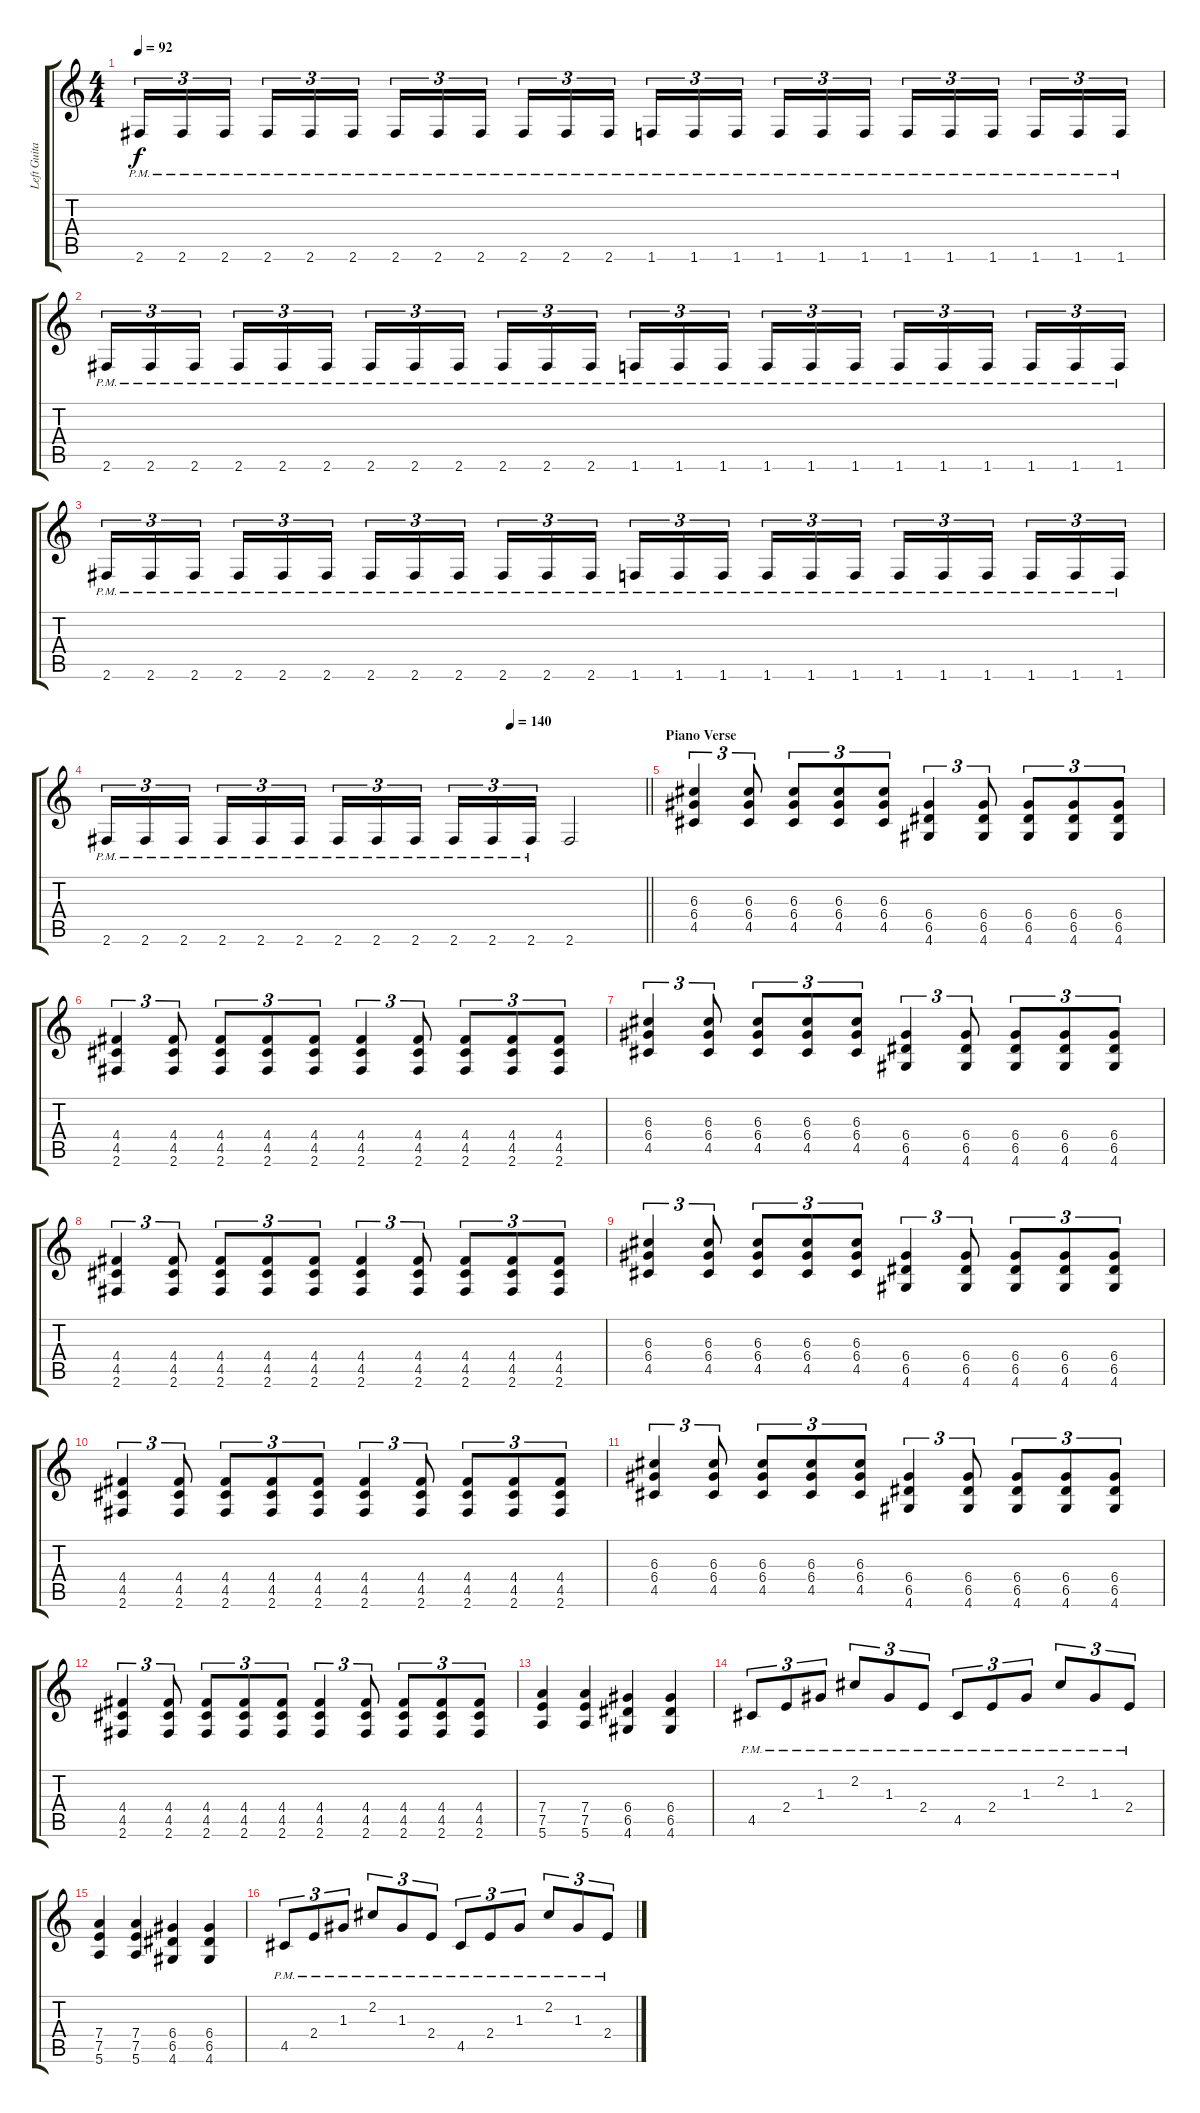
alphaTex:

\track ("Left Guitar" "Left Guita") {instrument distortionguitar}
\staff {score tabs}
\tuning (E4 B3 G3 D3 A2 E2) {hide}
\ts (4 4)
\tempo 92
\clef g2
\ks c
2.6{pm}.16{tu (3 2) dy f} 2.6{pm}.16{tu (3 2)} 2.6{pm}.16{tu (3 2) beam splitsecondary} 2.6{pm}.16{tu (3 2)} 2.6{pm}.16{tu (3 2)} 2.6{pm}.16{tu (3 2)} 2.6{pm}.16{tu (3 2)} 2.6{pm}.16{tu (3 2)} 2.6{pm}.16{tu (3 2) beam splitsecondary} 2.6{pm}.16{tu (3 2)} 2.6{pm}.16{tu (3 2)} 2.6{pm}.16{tu (3 2)} 1.6{pm}.16{tu (3 2)} 1.6{pm}.16{tu (3 2)} 1.6{pm}.16{tu (3 2) beam splitsecondary} 1.6{pm}.16{tu (3 2)} 1.6{pm}.16{tu (3 2)} 1.6{pm}.16{tu (3 2)} 1.6{pm}.16{tu (3 2)} 1.6{pm}.16{tu (3 2)} 1.6{pm}.16{tu (3 2) beam splitsecondary} 1.6{pm}.16{tu (3 2)} 1.6{pm}.16{tu (3 2)} 1.6{pm}.16{tu (3 2)} |
2.6{pm}.16{tu (3 2)} 2.6{pm}.16{tu (3 2)} 2.6{pm}.16{tu (3 2) beam splitsecondary} 2.6{pm}.16{tu (3 2)} 2.6{pm}.16{tu (3 2)} 2.6{pm}.16{tu (3 2)} 2.6{pm}.16{tu (3 2)} 2.6{pm}.16{tu (3 2)} 2.6{pm}.16{tu (3 2) beam splitsecondary} 2.6{pm}.16{tu (3 2)} 2.6{pm}.16{tu (3 2)} 2.6{pm}.16{tu (3 2)} 1.6{pm}.16{tu (3 2)} 1.6{pm}.16{tu (3 2)} 1.6{pm}.16{tu (3 2) beam splitsecondary} 1.6{pm}.16{tu (3 2)} 1.6{pm}.16{tu (3 2)} 1.6{pm}.16{tu (3 2)} 1.6{pm}.16{tu (3 2)} 1.6{pm}.16{tu (3 2)} 1.6{pm}.16{tu (3 2) beam splitsecondary} 1.6{pm}.16{tu (3 2)} 1.6{pm}.16{tu (3 2)} 1.6{pm}.16{tu (3 2)} |
2.6{pm}.16{tu (3 2)} 2.6{pm}.16{tu (3 2)} 2.6{pm}.16{tu (3 2) beam splitsecondary} 2.6{pm}.16{tu (3 2)} 2.6{pm}.16{tu (3 2)} 2.6{pm}.16{tu (3 2)} 2.6{pm}.16{tu (3 2)} 2.6{pm}.16{tu (3 2)} 2.6{pm}.16{tu (3 2) beam splitsecondary} 2.6{pm}.16{tu (3 2)} 2.6{pm}.16{tu (3 2)} 2.6{pm}.16{tu (3 2)} 1.6{pm}.16{tu (3 2)} 1.6{pm}.16{tu (3 2)} 1.6{pm}.16{tu (3 2) beam splitsecondary} 1.6{pm}.16{tu (3 2)} 1.6{pm}.16{tu (3 2)} 1.6{pm}.16{tu (3 2)} 1.6{pm}.16{tu (3 2)} 1.6{pm}.16{tu (3 2)} 1.6{pm}.16{tu (3 2) beam splitsecondary} 1.6{pm}.16{tu (3 2)} 1.6{pm}.16{tu (3 2)} 1.6{pm}.16{tu (3 2)} |
\tempo (140 0.75)
\barLineRight lightlight
2.6{pm}.16{tu (3 2)} 2.6{pm}.16{tu (3 2)} 2.6{pm}.16{tu (3 2) beam splitsecondary} 2.6{pm}.16{tu (3 2)} 2.6{pm}.16{tu (3 2)} 2.6{pm}.16{tu (3 2)} 2.6{pm}.16{tu (3 2)} 2.6{pm}.16{tu (3 2)} 2.6{pm}.16{tu (3 2) beam splitsecondary} 2.6{pm}.16{tu (3 2)} 2.6{pm}.16{tu (3 2)} 2.6{pm}.16{tu (3 2)} 2.6.2 |
\section ("" "Piano Verse")
(6.3 6.4 4.5).4{tu (3 2)} (6.3 6.4 4.5).8{tu (3 2)} (6.3 6.4 4.5).8{tu (3 2)} (6.3 6.4 4.5).8{tu (3 2)} (6.3 6.4 4.5).8{tu (3 2)} (6.4 6.5 4.6).4{tu (3 2)} (6.4 6.5 4.6).8{tu (3 2)} (6.4 6.5 4.6).8{tu (3 2)} (6.4 6.5 4.6).8{tu (3 2)} (6.4 6.5 4.6).8{tu (3 2)} |
(4.4 4.5 2.6).4{tu (3 2)} (4.4 4.5 2.6).8{tu (3 2)} (4.4 4.5 2.6).8{tu (3 2)} (4.4 4.5 2.6).8{tu (3 2)} (4.4 4.5 2.6).8{tu (3 2)} (4.4 4.5 2.6).4{tu (3 2)} (4.4 4.5 2.6).8{tu (3 2)} (4.4 4.5 2.6).8{tu (3 2)} (4.4 4.5 2.6).8{tu (3 2)} (4.4 4.5 2.6).8{tu (3 2)} |
(6.3 6.4 4.5).4{tu (3 2)} (6.3 6.4 4.5).8{tu (3 2)} (6.3 6.4 4.5).8{tu (3 2)} (6.3 6.4 4.5).8{tu (3 2)} (6.3 6.4 4.5).8{tu (3 2)} (6.4 6.5 4.6).4{tu (3 2)} (6.4 6.5 4.6).8{tu (3 2)} (6.4 6.5 4.6).8{tu (3 2)} (6.4 6.5 4.6).8{tu (3 2)} (6.4 6.5 4.6).8{tu (3 2)} |
(4.4 4.5 2.6).4{tu (3 2)} (4.4 4.5 2.6).8{tu (3 2)} (4.4 4.5 2.6).8{tu (3 2)} (4.4 4.5 2.6).8{tu (3 2)} (4.4 4.5 2.6).8{tu (3 2)} (4.4 4.5 2.6).4{tu (3 2)} (4.4 4.5 2.6).8{tu (3 2)} (4.4 4.5 2.6).8{tu (3 2)} (4.4 4.5 2.6).8{tu (3 2)} (4.4 4.5 2.6).8{tu (3 2)} |
(6.3 6.4 4.5).4{tu (3 2)} (6.3 6.4 4.5).8{tu (3 2)} (6.3 6.4 4.5).8{tu (3 2)} (6.3 6.4 4.5).8{tu (3 2)} (6.3 6.4 4.5).8{tu (3 2)} (6.4 6.5 4.6).4{tu (3 2)} (6.4 6.5 4.6).8{tu (3 2)} (6.4 6.5 4.6).8{tu (3 2)} (6.4 6.5 4.6).8{tu (3 2)} (6.4 6.5 4.6).8{tu (3 2)} |
(4.4 4.5 2.6).4{tu (3 2)} (4.4 4.5 2.6).8{tu (3 2)} (4.4 4.5 2.6).8{tu (3 2)} (4.4 4.5 2.6).8{tu (3 2)} (4.4 4.5 2.6).8{tu (3 2)} (4.4 4.5 2.6).4{tu (3 2)} (4.4 4.5 2.6).8{tu (3 2)} (4.4 4.5 2.6).8{tu (3 2)} (4.4 4.5 2.6).8{tu (3 2)} (4.4 4.5 2.6).8{tu (3 2)} |
(6.3 6.4 4.5).4{tu (3 2)} (6.3 6.4 4.5).8{tu (3 2)} (6.3 6.4 4.5).8{tu (3 2)} (6.3 6.4 4.5).8{tu (3 2)} (6.3 6.4 4.5).8{tu (3 2)} (6.4 6.5 4.6).4{tu (3 2)} (6.4 6.5 4.6).8{tu (3 2)} (6.4 6.5 4.6).8{tu (3 2)} (6.4 6.5 4.6).8{tu (3 2)} (6.4 6.5 4.6).8{tu (3 2)} |
(4.4 4.5 2.6).4{tu (3 2)} (4.4 4.5 2.6).8{tu (3 2)} (4.4 4.5 2.6).8{tu (3 2)} (4.4 4.5 2.6).8{tu (3 2)} (4.4 4.5 2.6).8{tu (3 2)} (4.4 4.5 2.6).4{tu (3 2)} (4.4 4.5 2.6).8{tu (3 2)} (4.4 4.5 2.6).8{tu (3 2)} (4.4 4.5 2.6).8{tu (3 2)} (4.4 4.5 2.6).8{tu (3 2)} |
(7.4 7.5 5.6).4 (7.4 7.5 5.6).4 (6.4 6.5 4.6).4 (6.4 6.5 4.6).4 |
4.5{pm}.8{tu (3 2)} 2.4{pm}.8{tu (3 2)} 1.3{pm}.8{tu (3 2)} 2.2{pm}.8{tu (3 2)} 1.3{pm}.8{tu (3 2)} 2.4{pm}.8{tu (3 2)} 4.5{pm}.8{tu (3 2)} 2.4{pm}.8{tu (3 2)} 1.3{pm}.8{tu (3 2)} 2.2{pm}.8{tu (3 2)} 1.3{pm}.8{tu (3 2)} 2.4{pm}.8{tu (3 2)} |
(7.4 7.5 5.6).4 (7.4 7.5 5.6).4 (6.4 6.5 4.6).4 (6.4 6.5 4.6).4 |
4.5{pm}.8{tu (3 2)} 2.4{pm}.8{tu (3 2)} 1.3{pm}.8{tu (3 2)} 2.2{pm}.8{tu (3 2)} 1.3{pm}.8{tu (3 2)} 2.4{pm}.8{tu (3 2)} 4.5{pm}.8{tu (3 2)} 2.4{pm}.8{tu (3 2)} 1.3{pm}.8{tu (3 2)} 2.2{pm}.8{tu (3 2)} 1.3{pm}.8{tu (3 2)} 2.4{pm}.8{tu (3 2)}
